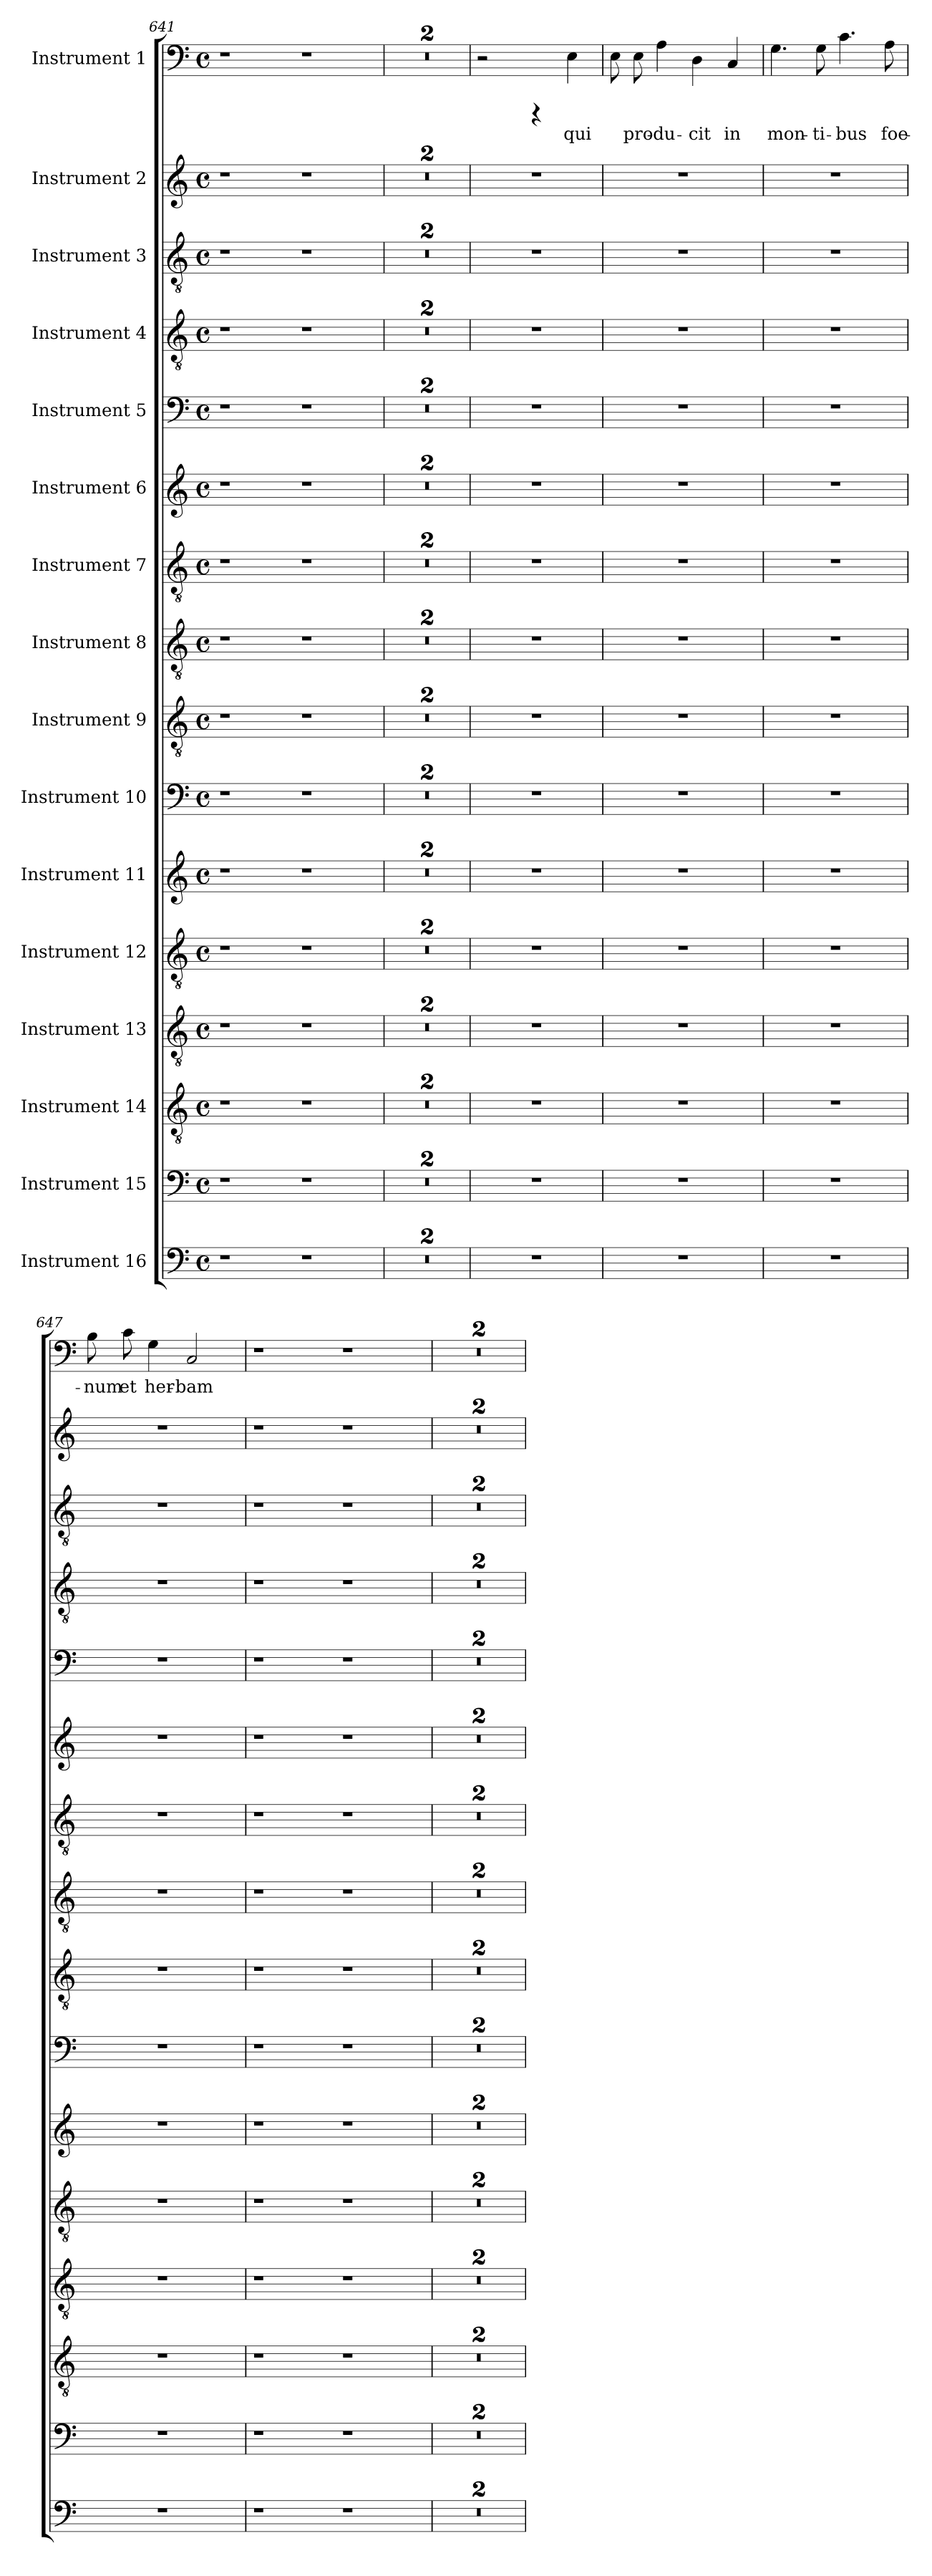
**kern	**kern	**kern	**kern	**kern	**kern	**kern	**kern	**kern	**kern	**kern	**kern	**kern	**kern	**kern	**kern	**text
*part16	*part15	*part14	*part13	*part12	*part11	*part10	*part9	*part8	*part7	*part6	*part5	*part4	*part3	*part2	*part1	*part1
*staff16	*staff15	*staff14	*staff13	*staff12	*staff11	*staff10	*staff9	*staff8	*staff7	*staff6	*staff5	*staff4	*staff3	*staff2	*staff1	*staff1
*I"Instrument 16	*I"Instrument 15	*I"Instrument 14	*I"Instrument 13	*I"Instrument 12	*I"Instrument 11	*I"Instrument 10	*I"Instrument 9	*I"Instrument 8	*I"Instrument 7	*I"Instrument 6	*I"Instrument 5	*I"Instrument 4	*I"Instrument 3	*I"Instrument 2	*I"Instrument 1	*
*clefF4	*clefF4	*clefGv2	*clefGv2	*clefGv2	*clefG2	*clefF4	*clefGv2	*clefGv2	*clefGv2	*clefG2	*clefF4	*clefGv2	*clefGv2	*clefG2	*clefF4	*
*k[]	*k[]	*k[]	*k[]	*k[]	*k[]	*k[]	*k[]	*k[]	*k[]	*k[]	*k[]	*k[]	*k[]	*k[]	*k[]	*
*C:	*C:	*C:	*C:	*C:	*C:	*C:	*C:	*C:	*C:	*C:	*C:	*C:	*C:	*C:	*C:	*
*M4/4	*M4/4	*M4/4	*M4/4	*M4/4	*M4/4	*M4/4	*M4/4	*M4/4	*M4/4	*M4/4	*M4/4	*M4/4	*M4/4	*M4/4	*M4/4	*
*met(c)	*met(c)	*met(c)	*met(c)	*met(c)	*met(c)	*met(c)	*met(c)	*met(c)	*met(c)	*met(c)	*met(c)	*met(c)	*met(c)	*met(c)	*met(c)	*
=641	=641	=641	=641	=641	=641	=641	=641	=641	=641	=641	=641	=641	=641	=641	=641	=641
1r	1r	1r	1r	1r	1r	1r	1r	1r	1r	1r	1r	1r	1r	1r	1r	.
1r	1r	1r	1r	1r	1r	1r	1r	1r	1r	1r	1r	1r	1r	1r	1r	.
=642	=642	=642	=642	=642	=642	=642	=642	=642	=642	=642	=642	=642	=642	=642	=642	=642
1r	1r	1r	1r	1r	1r	1r	1r	1r	1r	1r	1r	1r	1r	1r	1r	.
=643	=643	=643	=643	=643	=643	=643	=643	=643	=643	=643	=643	=643	=643	=643	=643	=643
1r	1r	1r	1r	1r	1r	1r	1r	1r	1r	1r	1r	1r	1r	1r	1r	.
!!LO:LB:g=z
=644	=644	=644	=644	=644	=644	=644	=644	=644	=644	=644	=644	=644	=644	=644	=644	=644
1r	1r	1r	1r	1r	1r	1r	1r	1r	1r	1r	1r	1r	1r	1r	2r	.
.	.	.	.	.	.	.	.	.	.	.	.	.	.	.	4rCCC	.
!	!	!	!	!	!	!	!	!	!	!	!	!	!	!	!	!LO:LY:b:cj
.	.	.	.	.	.	.	.	.	.	.	.	.	.	.	4E\	qui
=645	=645	=645	=645	=645	=645	=645	=645	=645	=645	=645	=645	=645	=645	=645	=645	=645
!	!	!	!	!	!	!	!	!	!	!	!	!	!	!	!	!LO:LY:b:cj
1r	1r	1r	1r	1r	1r	1r	1r	1r	1r	1r	1r	1r	1r	1r	8E\	.
!	!	!	!	!	!	!	!	!	!	!	!	!	!	!	!	!LO:LY:b:cj
.	.	.	.	.	.	.	.	.	.	.	.	.	.	.	8E\	pro-
!	!	!	!	!	!	!	!	!	!	!	!	!	!	!	!	!LO:LY:b:cj
.	.	.	.	.	.	.	.	.	.	.	.	.	.	.	4A\	-du-
!	!	!	!	!	!	!	!	!	!	!	!	!	!	!	!	!LO:LY:b:cj
.	.	.	.	.	.	.	.	.	.	.	.	.	.	.	4D\	-cit
!	!	!	!	!	!	!	!	!	!	!	!	!	!	!	!	!LO:LY:b:cj
.	.	.	.	.	.	.	.	.	.	.	.	.	.	.	4C/	in
=646	=646	=646	=646	=646	=646	=646	=646	=646	=646	=646	=646	=646	=646	=646	=646	=646
!	!	!	!	!	!	!	!	!	!	!	!	!	!	!	!	!LO:LY:b:cj
1r	1r	1r	1r	1r	1r	1r	1r	1r	1r	1r	1r	1r	1r	1r	4.G\	mon-
!	!	!	!	!	!	!	!	!	!	!	!	!	!	!	!	!LO:LY:b:cj
.	.	.	.	.	.	.	.	.	.	.	.	.	.	.	8G\	-ti-
!	!	!	!	!	!	!	!	!	!	!	!	!	!	!	!	!LO:LY:b:cj
.	.	.	.	.	.	.	.	.	.	.	.	.	.	.	4.c\	-bus
!	!	!	!	!	!	!	!	!	!	!	!	!	!	!	!	!LO:LY:b:cj
.	.	.	.	.	.	.	.	.	.	.	.	.	.	.	8A\	foe-
=647	=647	=647	=647	=647	=647	=647	=647	=647	=647	=647	=647	=647	=647	=647	=647	=647
!	!	!	!	!	!	!	!	!	!	!	!	!	!	!	!	!LO:LY:b:cj
1r	1r	1r	1r	1r	1r	1r	1r	1r	1r	1r	1r	1r	1r	1r	8B\	-num
!	!	!	!	!	!	!	!	!	!	!	!	!	!	!	!	!LO:LY:b:cj
.	.	.	.	.	.	.	.	.	.	.	.	.	.	.	8c\	et
!	!	!	!	!	!	!	!	!	!	!	!	!	!	!	!	!LO:LY:b:cj
.	.	.	.	.	.	.	.	.	.	.	.	.	.	.	4G\	her-
!	!	!	!	!	!	!	!	!	!	!	!	!	!	!	!	!LO:LY:b:cj
.	.	.	.	.	.	.	.	.	.	.	.	.	.	.	2C/	-bam
=648	=648	=648	=648	=648	=648	=648	=648	=648	=648	=648	=648	=648	=648	=648	=648	=648
1r	1r	1r	1r	1r	1r	1r	1r	1r	1r	1r	1r	1r	1r	1r	1r	.
1r	1r	1r	1r	1r	1r	1r	1r	1r	1r	1r	1r	1r	1r	1r	1r	.
=649	=649	=649	=649	=649	=649	=649	=649	=649	=649	=649	=649	=649	=649	=649	=649	=649
1r	1r	1r	1r	1r	1r	1r	1r	1r	1r	1r	1r	1r	1r	1r	1r	.
=650	=650	=650	=650	=650	=650	=650	=650	=650	=650	=650	=650	=650	=650	=650	=650	=650
1r	1r	1r	1r	1r	1r	1r	1r	1r	1r	1r	1r	1r	1r	1r	1r	.
=	=	=	=	=	=	=	=	=	=	=	=	=	=	=	=	=
*-	*-	*-	*-	*-	*-	*-	*-	*-	*-	*-	*-	*-	*-	*-	*-	*-
